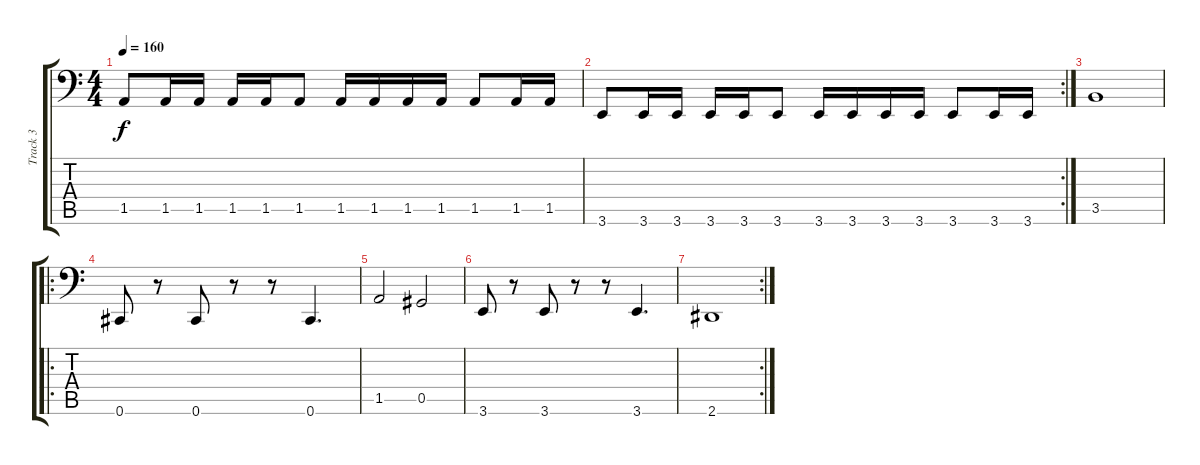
\track ("Track 3" "Track 3") {instrument electricbasspick}
\staff {score tabs}
\tuning (Eb3 Bb2 Gb2 Db2 Ab1 Db1) {hide}
\ts (4 4)
\tempo 160
\clef f4
\ks c
1.5.8{dy f} 1.5.16 1.5.16 1.5.16 1.5.16 1.5.8 1.5.16 1.5.16 1.5.16 1.5.16 1.5.8 1.5.16 1.5.16 |
\rc 2
3.6.8 3.6.16 3.6.16 3.6.16 3.6.16 3.6.8 3.6.16 3.6.16 3.6.16 3.6.16 3.6.8 3.6.16 3.6.16 |
3.5.1 |
\ro
0.6.8 r.8 0.6.8 r.8 r.8 0.6.4{d} |
1.5.2 0.5.2 |
3.6.8 r.8 3.6.8 r.8 r.8 3.6.4{d} |
\rc 2
2.6.1
